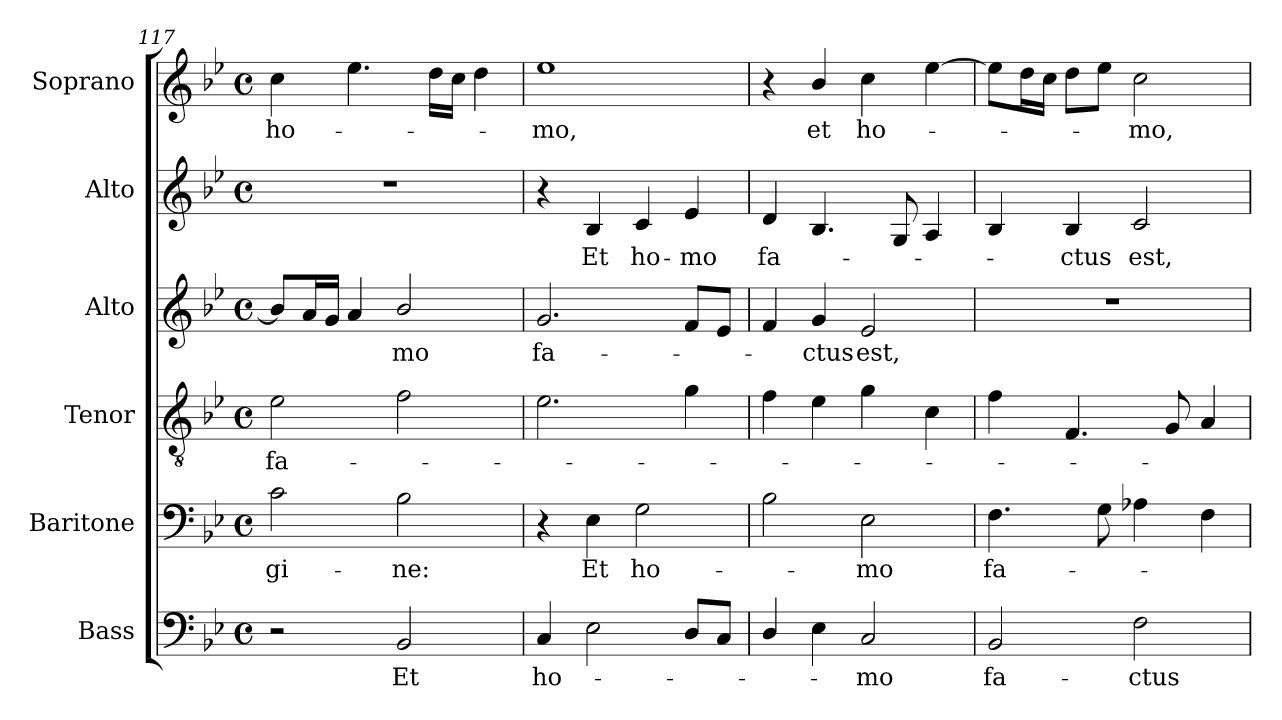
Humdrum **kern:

**kern	**text	**kern	**text	**kern	**text	**kern	**text	**kern	**text	**kern	**text
*part6	*part6	*part5	*part5	*part4	*part4	*part3	*part3	*part2	*part2	*part1	*part1
*staff6	*staff6	*staff5	*staff5	*staff4	*staff4	*staff3	*staff3	*staff2	*staff2	*staff1	*staff1
*I"Bass	*	*I"Baritone	*	*I"Tenor	*	*I"Alto	*	*I"Alto	*	*I"Soprano	*
*I'B.	*	*I'Bar.	*	*I'T.	*	*I'A.	*	*I'A.	*	*I'S.	*
*clefF4	*	*clefF4	*	*clefGv2	*	*clefG2	*	*clefG2	*	*clefG2	*
*	*	*	*	*ITrd7c12	*	*	*	*	*	*	*
*k[b-e-]	*	*k[b-e-]	*	*k[b-e-]	*	*k[b-e-]	*	*k[b-e-]	*	*k[b-e-]	*
*B-:	*	*B-:	*	*B-:	*	*B-:	*	*B-:	*	*B-:	*
*M4/4	*	*M4/4	*	*M4/4	*	*M4/4	*	*M4/4	*	*M4/4	*
*met(c)	*	*met(c)	*	*met(c)	*	*met(c)	*	*met(c)	*	*met(c)	*
=117	=117	=117	=117	=117	=117	=117	=117	=117	=117	=117	=117
!	!	!	!LO:LY:b:color=#000000	!	!	!	!	!	!	!	!
!	!	!	!	!	!LO:LY:b:color=#000000	!	!	!	!	!	!
!	!	!	!	!	!	!	!	!	!	!	!LO:LY:b:color=#000000
2r	.	2ci\	-gi-	2E-i\	fa-	8b-i/L]	.	1r	.	4cci\	ho-
.	.	.	.	.	.	16ai/L	.	.	.	.	.
.	.	.	.	.	.	16gi/JJ	.	.	.	.	.
.	.	.	.	.	.	4ai/	.	.	.	4.ee-i\	.
!	!LO:LY:b:color=#000000	!	!	!	!	!	!	!	!	!	!
!	!	!	!LO:LY:b:color=#000000	!	!	!	!	!	!	!	!
!	!	!	!	!	!	!	!LO:LY:b:color=#000000	!	!	!	!
2BB-i/	Et	2B-i\	-ne:	2Fi\	.	2b-i/	-mo	.	.	.	.
.	.	.	.	.	.	.	.	.	.	16ddi\LL	.
.	.	.	.	.	.	.	.	.	.	16cci\JJ	.
.	.	.	.	.	.	.	.	.	.	4ddi\	.
=118	=118	=118	=118	=118	=118	=118	=118	=118	=118	=118	=118
!	!LO:LY:b:color=#000000	!	!	!	!	!	!	!	!	!	!
!	!	!	!	!	!	!	!LO:LY:b:color=#000000	!	!	!	!
!	!	!	!	!	!	!	!	!	!	!	!LO:LY:b:color=#000000
4Ci/	ho-	4r	.	2.E-i\	.	2.gi/	fa-	4r	.	1ee-i	-mo,
!	!	!	!LO:LY:b:color=#000000	!	!	!	!	!	!	!	!
!	!	!	!	!	!	!	!	!	!LO:LY:b:color=#000000	!	!
2E-i\	.	4E-i\	Et	.	.	.	.	4B-i/	Et	.	.
!	!	!	!LO:LY:b:color=#000000	!	!	!	!	!	!	!	!
!	!	!	!	!	!	!	!	!	!LO:LY:b:color=#000000	!	!
.	.	2Gi\	ho-	.	.	.	.	4ci/	ho-	.	.
!	!	!	!	!	!	!	!	!	!LO:LY:b:color=#000000	!	!
8Di/L	.	.	.	4Gi\	.	8fi/L	.	4e-i/	-mo	.	.
8Ci/J	.	.	.	.	.	8e-i/J	.	.	.	.	.
=119	=119	=119	=119	=119	=119	=119	=119	=119	=119	=119	=119
!	!	!	!	!	!	!	!	!	!LO:LY:b:color=#000000	!	!
4Di/	.	2B-i\	.	4Fi\	.	4fi/	.	4di/	fa-	4r	.
!	!	!	!	!	!	!	!LO:LY:b:color=#000000	!	!	!	!
!	!	!	!	!	!	!	!	!	!	!	!LO:LY:b:color=#000000
4E-i\	.	.	.	4E-i\	.	4gi/	-ctus	4.B-i/	.	4b-i/	et
!	!LO:LY:b:color=#000000	!	!	!	!	!	!	!	!	!	!
!	!	!	!LO:LY:b:color=#000000	!	!	!	!	!	!	!	!
!	!	!	!	!	!	!	!LO:LY:b:color=#000000	!	!	!	!
!	!	!	!	!	!	!	!	!	!	!	!LO:LY:b:color=#000000
2Ci/	-mo	2E-i\	-mo	4Gi\	.	2e-i/	est,	.	.	4cci\	ho-
.	.	.	.	.	.	.	.	8Gi/	.	.	.
.	.	.	.	4Ci\	.	.	.	4Ai/	.	[4ee-i\	.
=120	=120	=120	=120	=120	=120	=120	=120	=120	=120	=120	=120
!	!LO:LY:b:color=#000000	!	!	!	!	!	!	!	!	!	!
!	!	!	!LO:LY:b:color=#000000	!	!	!	!	!	!	!	!
2BB-i/	fa-	4.Fi\	fa-	4Fi\	.	1r	.	4B-i/	.	8ee-i\L]	.
.	.	.	.	.	.	.	.	.	.	16ddi\L	.
.	.	.	.	.	.	.	.	.	.	16cci\JJ	.
!	!	!	!	!	!	!	!	!	!LO:LY:b:color=#000000	!	!
.	.	.	.	4.FFi/	.	.	.	4B-i/	-ctus	8ddi\L	.
.	.	8Gi\	.	.	.	.	.	.	.	8ee-i\J	.
!	!LO:LY:b:color=#000000	!	!	!	!	!	!	!	!	!	!
!	!	!	!	!	!	!	!	!	!LO:LY:b:color=#000000	!	!
!	!	!	!	!	!	!	!	!	!	!	!LO:LY:b:color=#000000
2Fi\	-ctus	4A-i\	.	.	.	.	.	2ci/	est,	2cci\	-mo,
.	.	.	.	8GGi/	.	.	.	.	.	.	.
.	.	4Fi\	.	4AAi/	.	.	.	.	.	.	.
=	=	=	=	=	=	=	=	=	=	=	=
*-	*-	*-	*-	*-	*-	*-	*-	*-	*-	*-	*-
